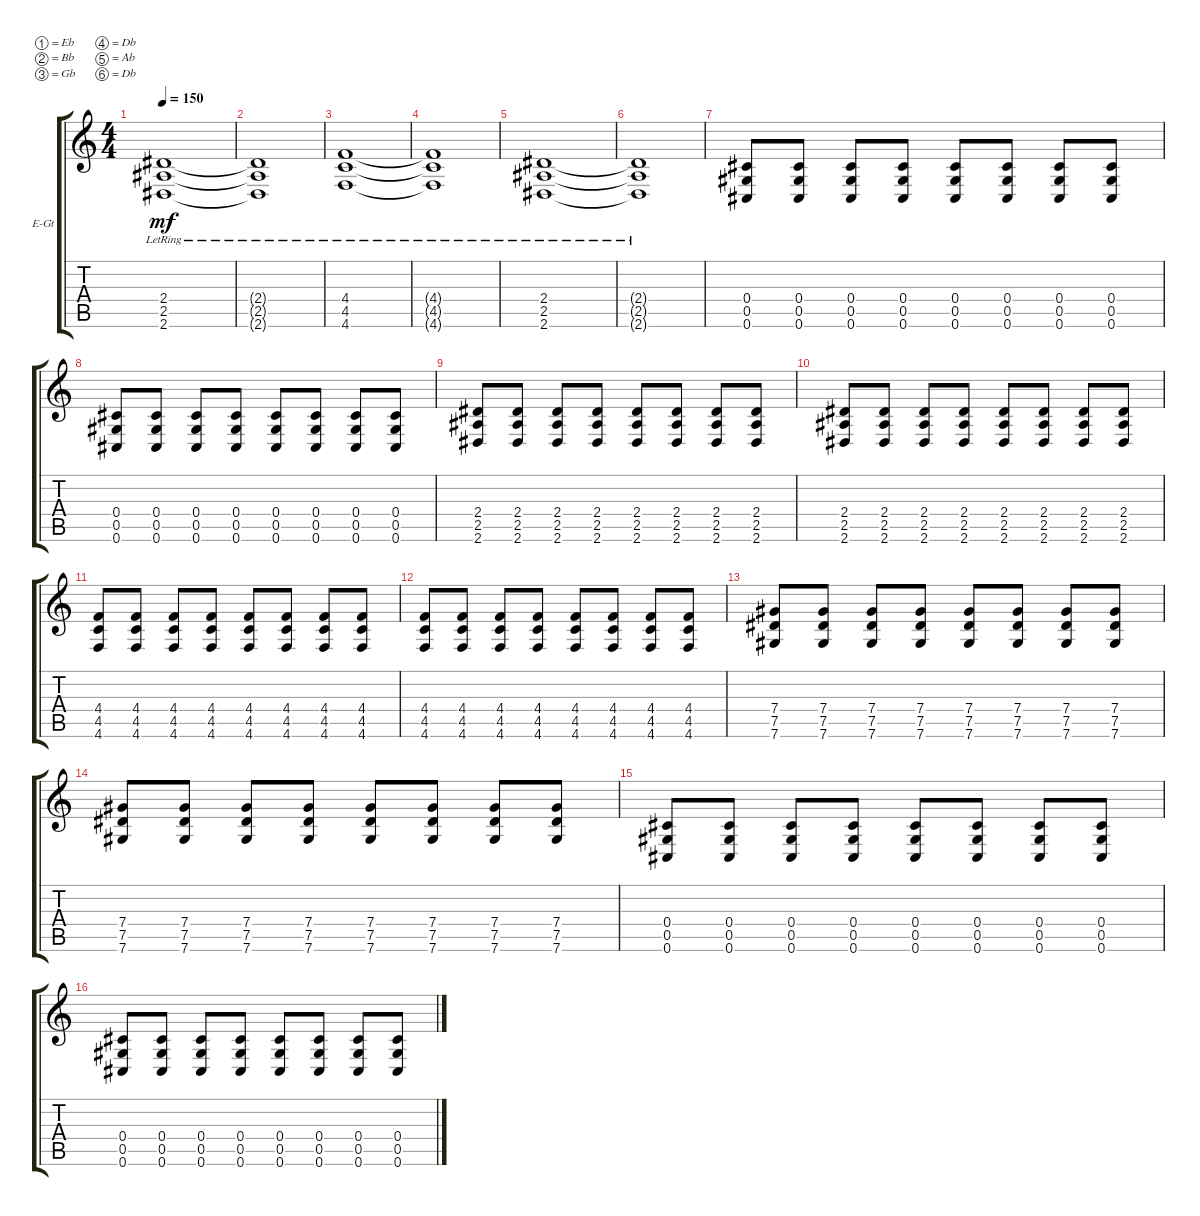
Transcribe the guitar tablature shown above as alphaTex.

\defaultSystemsLayout 4
\bracketExtendMode groupsimilarinstruments
\firstSystemTrackNameOrientation horizontal
\otherSystemsTrackNameOrientation horizontal
\track ("Justin Morrow (Rhythm)" "E-Gt") {instrument distortionguitar}
\staff {score tabs}
\tuning (Eb4 Bb3 Gb3 Db3 Ab2 Db2)
\ts (4 4)
\tempo 150
\clef g2
\ks c
(2.6{lr} 2.5{lr} 2.4{lr}).1{dy mf} |
(2.4{lr t} 2.5{lr t} 2.6{lr t}).1 |
(4.6{lr} 4.5{lr} 4.4{lr}).1 |
(4.4{lr t} 4.5{lr t} 4.6{lr t}).1 |
(2.4{lr} 2.5{lr} 2.6{lr}).1 |
(2.6{lr t} 2.5{lr t} 2.4{lr t}).1 |
(0.6 0.5 0.4).8 (0.6 0.5 0.4).8 (0.6 0.5 0.4).8 (0.6 0.5 0.4).8 (0.6 0.5 0.4).8 (0.6 0.5 0.4).8 (0.6 0.5 0.4).8 (0.6 0.5 0.4).8 |
(0.6 0.5 0.4).8 (0.6 0.5 0.4).8 (0.6 0.5 0.4).8 (0.6 0.5 0.4).8 (0.6 0.5 0.4).8 (0.6 0.5 0.4).8 (0.6 0.5 0.4).8 (0.6 0.5 0.4).8 |
(2.6 2.5 2.4).8 (2.6 2.5 2.4).8 (2.6 2.5 2.4).8 (2.6 2.5 2.4).8 (2.6 2.5 2.4).8 (2.6 2.5 2.4).8 (2.6 2.5 2.4).8 (2.6 2.5 2.4).8 |
(2.6 2.5 2.4).8 (2.6 2.5 2.4).8 (2.6 2.5 2.4).8 (2.6 2.5 2.4).8 (2.6 2.5 2.4).8 (2.6 2.5 2.4).8 (2.6 2.5 2.4).8 (2.6 2.5 2.4).8 |
(4.4 4.5 4.6).8 (4.6 4.5 4.4).8 (4.4 4.5 4.6).8 (4.6 4.5 4.4).8 (4.4 4.5 4.6).8 (4.6 4.5 4.4).8 (4.4 4.5 4.6).8 (4.6 4.5 4.4).8 |
(4.4 4.5 4.6).8 (4.6 4.5 4.4).8 (4.4 4.5 4.6).8 (4.6 4.5 4.4).8 (4.4 4.5 4.6).8 (4.6 4.5 4.4).8 (4.4 4.5 4.6).8 (4.6 4.5 4.4).8 |
(7.4 7.5 7.6).8 (7.4 7.5 7.6).8 (7.4 7.5 7.6).8 (7.4 7.5 7.6).8 (7.4 7.5 7.6).8 (7.4 7.5 7.6).8 (7.4 7.5 7.6).8 (7.4 7.5 7.6).8 |
(7.4 7.5 7.6).8 (7.4 7.5 7.6).8 (7.4 7.5 7.6).8 (7.4 7.5 7.6).8 (7.4 7.5 7.6).8 (7.4 7.5 7.6).8 (7.4 7.5 7.6).8 (7.4 7.5 7.6).8 |
(0.6 0.5 0.4).8 (0.6 0.5 0.4).8 (0.6 0.5 0.4).8 (0.6 0.5 0.4).8 (0.6 0.5 0.4).8 (0.6 0.5 0.4).8 (0.6 0.5 0.4).8 (0.6 0.5 0.4).8 |
(0.6 0.5 0.4).8 (0.6 0.5 0.4).8 (0.6 0.5 0.4).8 (0.6 0.5 0.4).8 (0.6 0.5 0.4).8 (0.6 0.5 0.4).8 (0.6 0.5 0.4).8 (0.6 0.5 0.4).8
